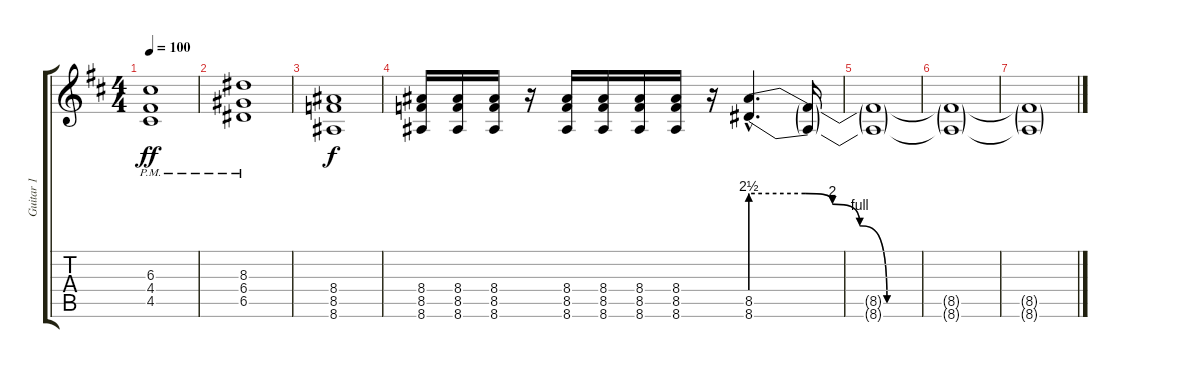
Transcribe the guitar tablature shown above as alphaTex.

\track ("Guitar 1" "Guitar 1") {instrument distortionguitar}
\staff {score tabs}
\tuning (E4 B3 G3 D3 A2 D2) {hide}
\ts (4 4)
\tempo 100
\clef g2
\ks d
(6.3{pm} 4.4 4.5).1{dy ff} |
(8.3{pm} 6.4 6.5).1 |
(8.4 8.5 8.6).1{dy f} |
(8.4 8.5 8.6).16{balance 3} (8.4 8.5 8.6).16 (8.4 8.5 8.6).16 r.16 (8.4 8.5 8.6).16 (8.4 8.5 8.6).16 (8.4 8.5 8.6).16 (8.4 8.5 8.6).16 r.16 (8.5{be (custom 0 10 10 10 15 8 20 4 25 0 60 0) hac} 8.6{be (custom 0 10 10 10 15 8 20 4 25 0 60 0) hac}).4{d volume 12 balance 14} (8.5{t} 8.6{t}).16 |
(8.5{t} 8.6{t}).1{volume 11} |
(8.5{t} 8.6{t}).1{volume 10} |
(8.5{t} 8.6{t}).1{volume 10}
